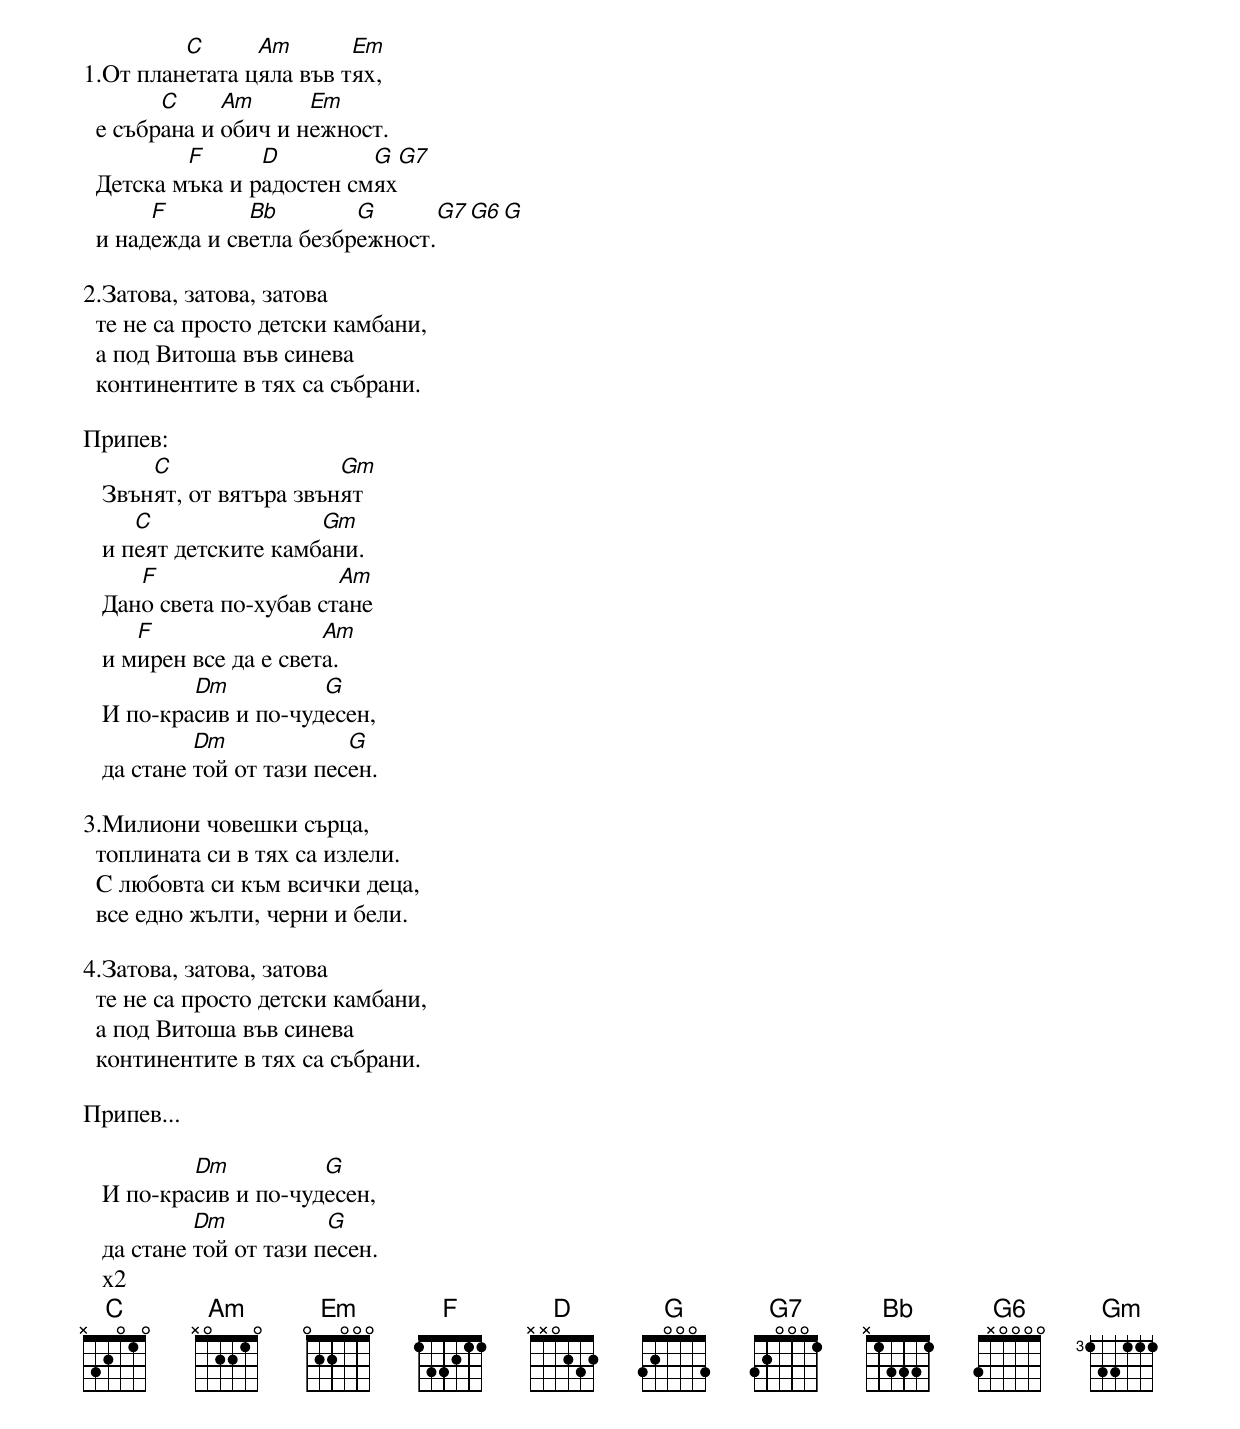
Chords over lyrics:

         C      Am       Em
1.От планетата цяла във тях,
        C     Am      Em
  е събрана и обич и нежност.
          F      D         G  G7
  Детска мъка и радостен смях
       F        Bb        G      G7  G6  G
  и надежда и светла безбрежност.

2.Затова, затова, затова
  те не са просто детски камбани,
  а под Витоша във синева
  континентите в тях са събрани.

Припев:
       C                 Gm
   Звънят, от вятъра звънят
      C                Gm
   и пеят детските камбани.
      F                  Am
   Дано света по-хубав стане
      F                 Am
   и мирен все да е света.
           Dm          G
   И по-красив и по-чудесен,
            Dm             G
   да стане той от тази песен.

3.Милиони човешки сърца,
  топлината си в тях са излели.
  С любовта си към всички деца,
  все едно жълти, черни и бели.

4.Затова, затова, затова
  те не са просто детски камбани,
  а под Витоша във синева
  континентите в тях са събрани.

Припев...

           Dm          G
   И по-красив и по-чудесен,
            Dm           G
   да стане той от тази песен.
   x2
